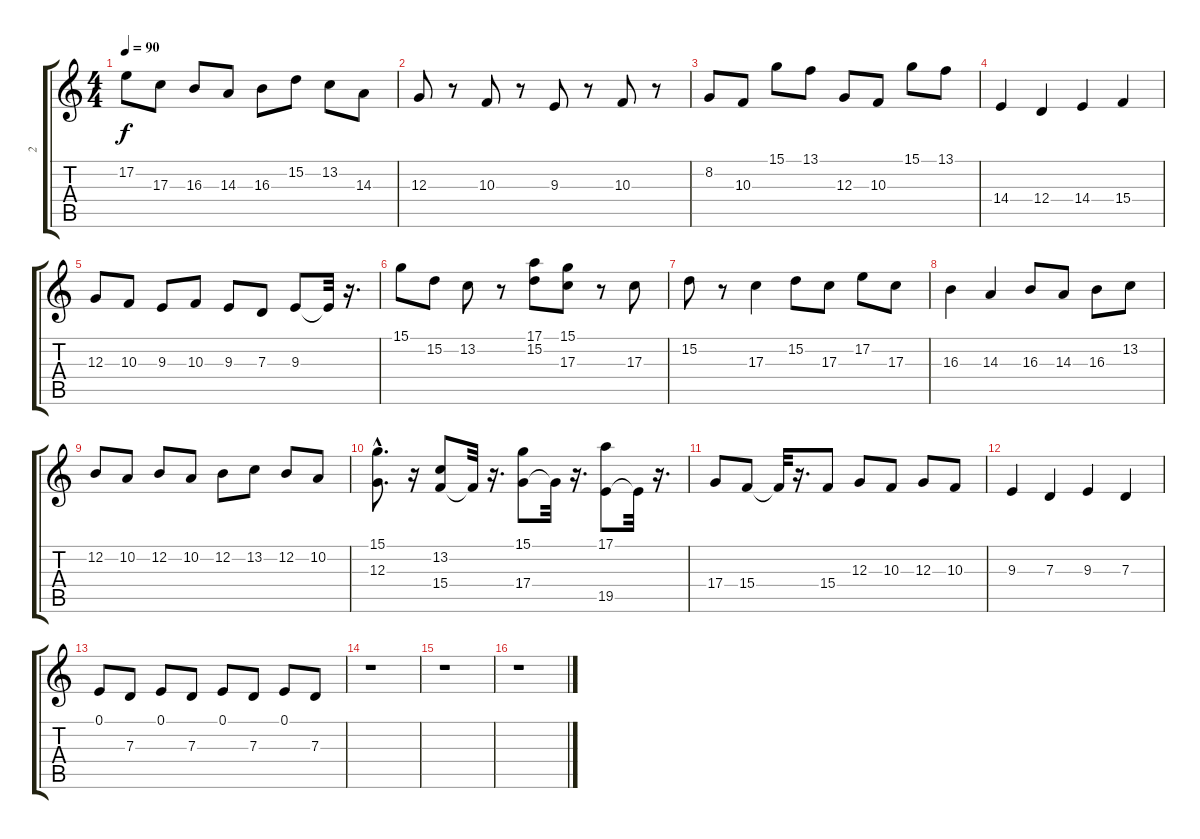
\track ("2          ION - 4 " "2         ") {instrument acousticgrandpiano}
\staff {score tabs}
\tuning (E4 B3 G3 D3 A2 E2) {hide}
\ts (4 4)
\tempo 90
\clef g2
\ks c
17.2.8{dy f} 17.3.8 16.3.8 14.3.8 16.3.8 15.2.8 13.2.8 14.3.8 |
12.3.8 r.8 10.3.8 r.8 9.3.8 r.8 10.3.8 r.8 |
8.2.8 10.3.8 15.1.8 13.1.8 12.3.8 10.3.8 15.1.8 13.1.8 |
14.4.4 12.4.4 14.4.4 15.4.4 |
12.3.8 10.3.8 9.3.8 10.3.8 9.3.8 7.3.8 9.3.8 9.3{t}.32 r.16{d} |
15.1.8 15.2.8 13.2.8 r.8 (17.1 15.2).8 (15.1 17.3).8 r.8 17.3.8 |
15.2.8 r.8 17.3.4 15.2.8 17.3.8 17.2.8 17.3.8 |
16.3.4 14.3.4 16.3.8 14.3.8 16.3.8 13.2.8 |
12.2.8 10.2.8 12.2.8 10.2.8 12.2.8 13.2.8 12.2.8 10.2.8 |
(15.1 12.3{hac}).8{d} r.16 (13.2 15.4).8 15.4{t}.32 r.16{d} (15.1 17.4).8 17.4{t}.32 r.16{d} (17.1 19.5).8 19.5{t}.32 r.16{d} |
17.4.8 15.4.8 15.4{t}.32 r.16{d} 15.4.8 12.3.8 10.3.8 12.3.8 10.3.8 |
9.3.4 7.3.4 9.3.4 7.3.4 |
0.1.8 7.3.8 0.1.8 7.3.8 0.1.8 7.3.8 0.1.8 7.3.8 |
r.1 |
r.1 |
r.1
